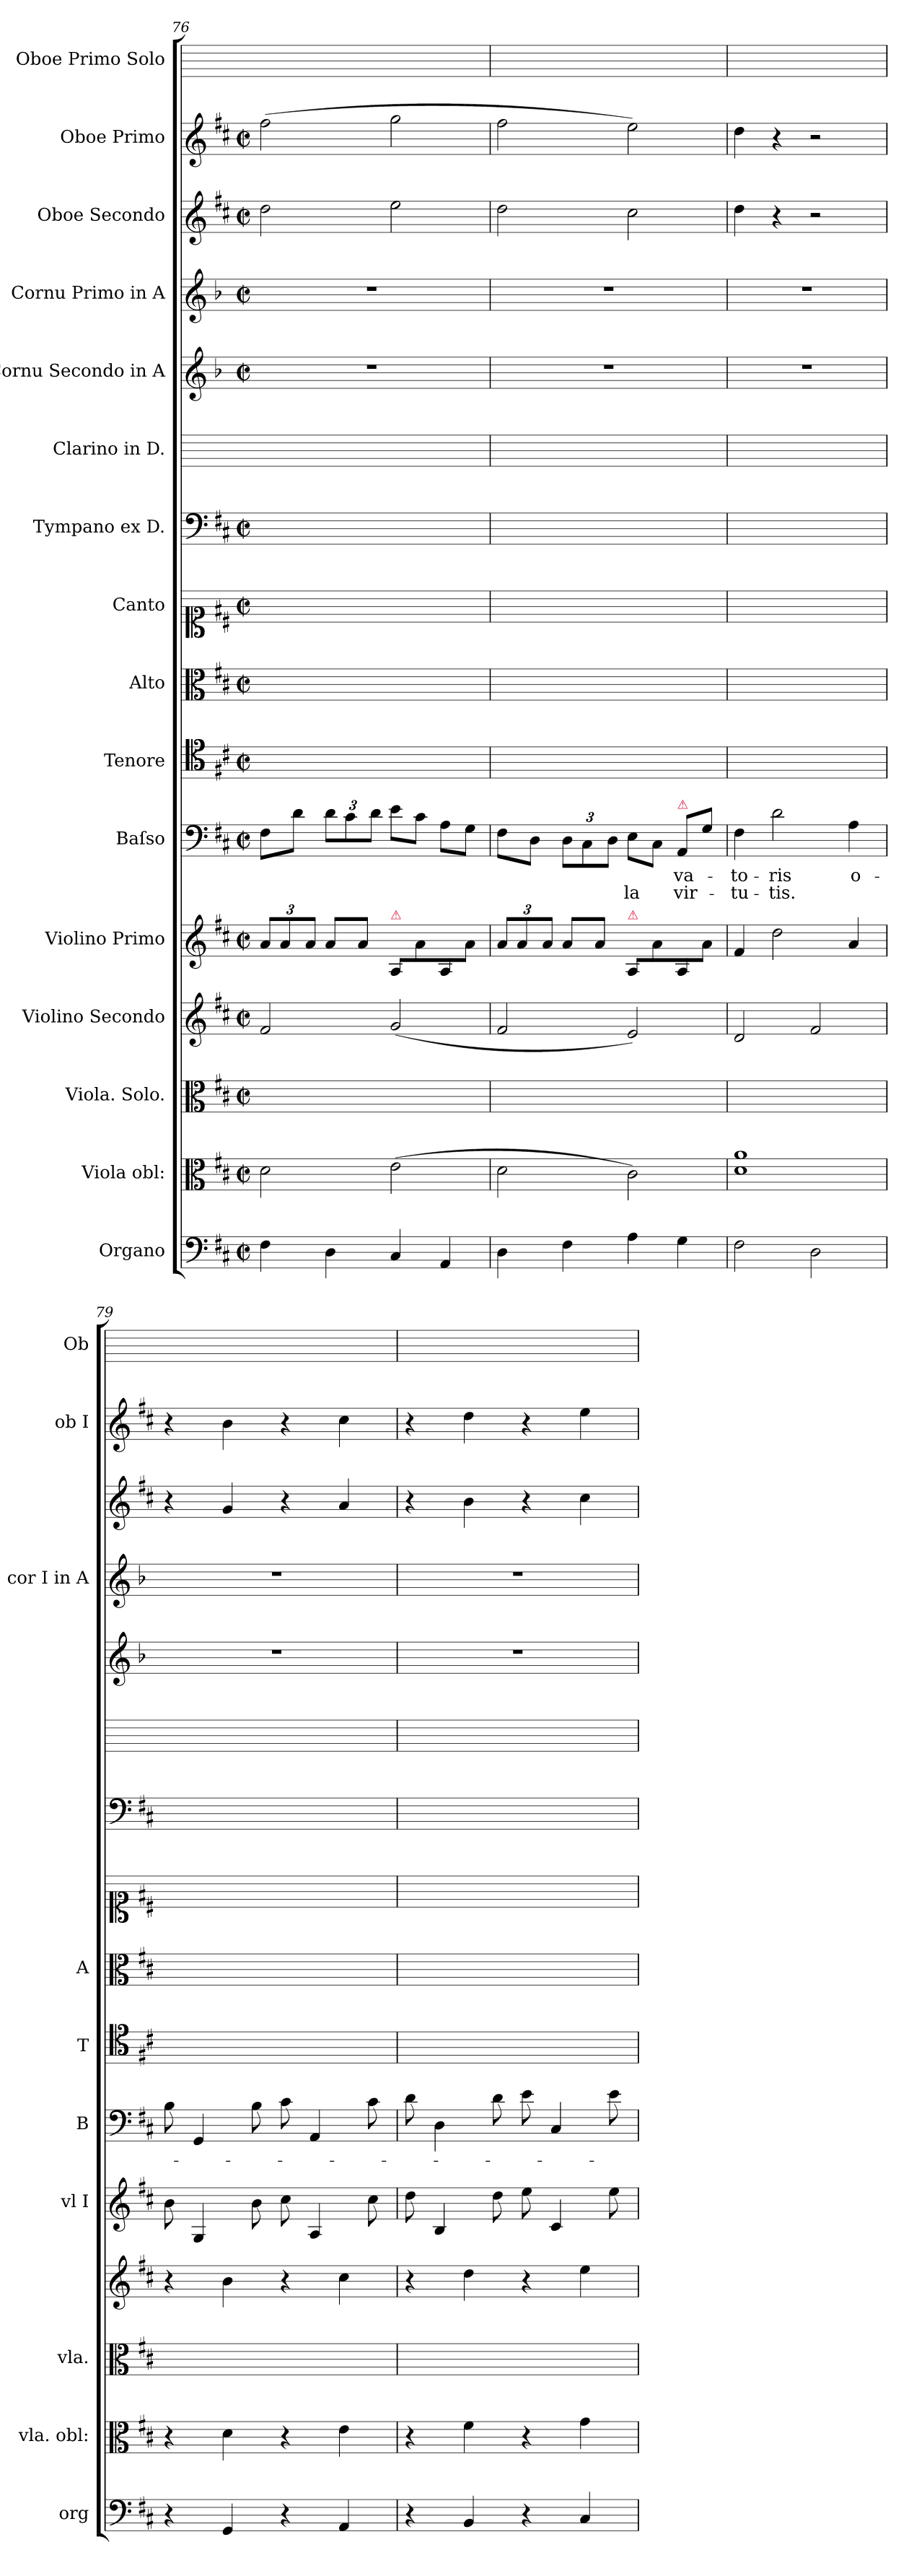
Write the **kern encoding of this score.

**kern	**kern	**kern	**kern	**kern	**kern	**text	**text	**kern	**kern	**kern	**kern	**kern	**kern	**kern	**kern	**kern	**kern
*part16	*part15	*part14	*part13	*part12	*part11	*part11	*part11	*part10	*part9	*part8	*part7	*part6	*part5	*part4	*part3	*part2	*part1
*staff16	*staff15	*staff14	*staff13	*staff12	*staff11	*staff11	*staff11	*staff10	*staff9	*staff8	*staff7	*staff6	*staff5	*staff4	*staff3	*staff2	*staff1
*I"Organo	*I"Viola obl:	*I"Viola. Solo.	*I"Violino Secondo	*I"Violino Primo	*I"Baſso	*	*	*I"Tenore	*I"Alto	*I"Canto	*I"Tympano ex D.	*I"Clarino in D.	*I"Cornu Secondo in A	*I"Cornu Primo in A	*I"Oboe Secondo	*I"Oboe Primo	*I"Oboe Primo Solo
*I'org	*I'vla. obl:	*I'vla.	*	*I'vl I	*I'B	*	*	*I'T	*I'A	*	*	*	*	*I'cor I in A	*	*I'ob I	*I'Ob
*clefF4	*clefC3	*clefC3	*clefG2	*clefG2	*clefF4	*	*	*clefC4	*clefC3	*clefC1	*clefF4	*	*clefG2	*clefG2	*clefG2	*clefG2	*
*	*	*	*	*	*	*	*	*	*	*	*	*	*ITrd2c3	*ITrd2c3	*	*	*
*k[f#c#]	*k[f#c#]	*k[f#c#]	*k[f#c#]	*k[f#c#]	*k[f#c#]	*	*	*k[f#c#]	*k[f#c#]	*k[f#c#]	*k[f#c#]	*	*k[f#c#]	*k[f#c#]	*k[f#c#]	*k[f#c#]	*
*D:	*D:	*D:	*D:	*D:	*D:	*	*	*D:	*D:	*D:	*D:	*	*D:	*D:	*D:	*D:	*
*M2/2	*M2/2	*M2/2	*M2/2	*M2/2	*M2/2	*	*	*M2/2	*M2/2	*M2/2	*M2/2	*	*M2/2	*M2/2	*M2/2	*M2/2	*
*met(c|)	*met(c|)	*met(c|)	*met(c|)	*met(c|)	*met(c|)	*	*	*met(c|)	*met(c|)	*met(c|)	*met(c|)	*	*met(c|)	*met(c|)	*met(c|)	*met(c|)	*
=76	=76	=76	=76	=76	=76	=76	=76	=76	=76	=76	=76	=76	=76	=76	=76	=76	=76
4F#\	2d\	1ryy	2f#/	12a/L	8F#\L	.	.	1ryy	1ryy	1ryy	1ryy	1ryy	1r	1r	2dd\	(2ff#\	1ryy
.	.	.	.	12a/	.	.	.	.	.	.	.	.	.	.	.	.	.
.	.	.	.	.	8d\J	.	.	.	.	.	.	.	.	.	.	.	.
.	.	.	.	12a/J	.	.	.	.	.	.	.	.	.	.	.	.	.
4D\	.	.	.	8a/L	12d\L	.	.	.	.	.	.	.	.	.	.	.	.
.	.	.	.	.	12c#\	.	.	.	.	.	.	.	.	.	.	.	.
.	.	.	.	8a/J	.	.	.	.	.	.	.	.	.	.	.	.	.
.	.	.	.	.	12d\J	.	.	.	.	.	.	.	.	.	.	.	.
!	!	!	!	!LO:TX:a:color=crimson:t=⚠	!	!	!	!	!	!	!	!	!	!	!	!	!
4C#/	(2e\	.	(2g/	8A/L	8e\L	.	.	.	.	.	.	.	.	.	2ee\	2gg\	.
.	.	.	.	8a\	8c#\J	.	.	.	.	.	.	.	.	.	.	.	.
4AA/	.	.	.	8A/	8A\L	.	.	.	.	.	.	.	.	.	.	.	.
.	.	.	.	8a\J	8G\J	.	.	.	.	.	.	.	.	.	.	.	.
=77	=77	=77	=77	=77	=77	=77	=77	=77	=77	=77	=77	=77	=77	=77	=77	=77	=77
4D\	2d\	1ryy	2f#/	12a/L	8F#\L	.	.	1ryy	1ryy	1ryy	1ryy	1ryy	1r	1r	2dd\	2ff#\	1ryy
.	.	.	.	12a/	.	.	.	.	.	.	.	.	.	.	.	.	.
.	.	.	.	.	8D\J	.	.	.	.	.	.	.	.	.	.	.	.
.	.	.	.	12a/J	.	.	.	.	.	.	.	.	.	.	.	.	.
4F#\	.	.	.	8a/L	12D\L	.	.	.	.	.	.	.	.	.	.	.	.
.	.	.	.	.	12C#\	.	.	.	.	.	.	.	.	.	.	.	.
.	.	.	.	8a/J	.	.	.	.	.	.	.	.	.	.	.	.	.
.	.	.	.	.	12D\J	.	.	.	.	.	.	.	.	.	.	.	.
!	!	!	!	!LO:TX:a:color=crimson:t=⚠	!	!	!	!	!	!	!	!	!	!	!	!	!
4A\	2c#\)	.	2e/)	8A/L	8E\L	.	la	.	.	.	.	.	.	.	2cc#\	2ee\)	.
.	.	.	.	8a\	8C#\J	.	.	.	.	.	.	.	.	.	.	.	.
!	!	!	!	!	!LO:TX:a:color=crimson:t=⚠	!	!	!	!	!	!	!	!	!	!	!	!
4G\	.	.	.	8A/	8AA/L	-va-	vir-	.	.	.	.	.	.	.	.	.	.
.	.	.	.	8a\J	8G\J	.	.	.	.	.	.	.	.	.	.	.	.
=78	=78	=78	=78	=78	=78	=78	=78	=78	=78	=78	=78	=78	=78	=78	=78	=78	=78
2F#\	1d\ 1a\	1ryy	2d/	4f#/	4F#\	-to-	-tu-	1ryy	1ryy	1ryy	1ryy	1ryy	1r	1r	4dd\	4dd\	1ryy
.	.	.	.	2dd\	2d\	-ris	-tis.	.	.	.	.	.	.	.	4r	4r	.
2D\	.	.	2f#/	.	.	.	.	.	.	.	.	.	.	.	2r	2r	.
.	.	.	.	4a/	4A\	o-	.	.	.	.	.	.	.	.	.	.	.
=79	=79	=79	=79	=79	=79	=79	=79	=79	=79	=79	=79	=79	=79	=79	=79	=79	=79
4r	4r	1ryy	4r	8b\	8B\	.	.	1ryy	1ryy	1ryy	1ryy	1ryy	1r	1r	4r	4r	1ryy
.	.	.	.	4G/	4GG/	.	.	.	.	.	.	.	.	.	.	.	.
4GG/	4d\	.	4b\	.	.	.	.	.	.	.	.	.	.	.	4g/	4b\	.
.	.	.	.	8b\	8B\	.	.	.	.	.	.	.	.	.	.	.	.
4r	4r	.	4r	8cc#\	8c#\	.	.	.	.	.	.	.	.	.	4r	4r	.
.	.	.	.	4A/	4AA/	.	.	.	.	.	.	.	.	.	.	.	.
4AA/	4e\	.	4cc#\	.	.	.	.	.	.	.	.	.	.	.	4a/	4cc#\	.
.	.	.	.	8cc#\	8c#\	.	.	.	.	.	.	.	.	.	.	.	.
=80	=80	=80	=80	=80	=80	=80	=80	=80	=80	=80	=80	=80	=80	=80	=80	=80	=80
4r	4r	1ryy	4r	8dd\	8d\	.	.	1ryy	1ryy	1ryy	1ryy	1ryy	1r	1r	4r	4r	1ryy
.	.	.	.	4B/	4D\	.	.	.	.	.	.	.	.	.	.	.	.
4BB/	4f#\	.	4dd\	.	.	.	.	.	.	.	.	.	.	.	4b\	4dd\	.
.	.	.	.	8dd\	8d\	.	.	.	.	.	.	.	.	.	.	.	.
4r	4r	.	4r	8ee\	8e\	.	.	.	.	.	.	.	.	.	4r	4r	.
.	.	.	.	4c#/	4C#/	.	.	.	.	.	.	.	.	.	.	.	.
4C#/	4g\	.	4ee\	.	.	.	.	.	.	.	.	.	.	.	4cc#\	4ee\	.
.	.	.	.	8ee\	8e\	.	.	.	.	.	.	.	.	.	.	.	.
=	=	=	=	=	=	=	=	=	=	=	=	=	=	=	=	=	=
*-	*-	*-	*-	*-	*-	*-	*-	*-	*-	*-	*-	*-	*-	*-	*-	*-	*-
